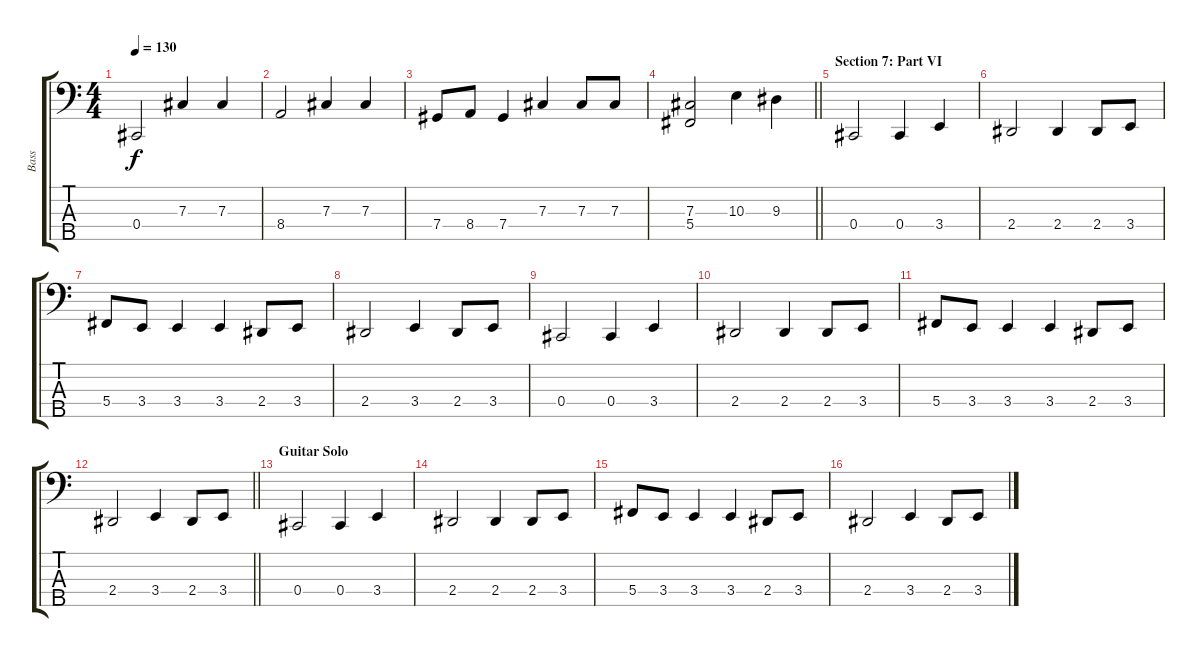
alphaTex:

\track ("Bass" "Bass") {instrument electricbasspick}
\staff {score tabs}
\tuning (E2 B1 Gb1 Db1 Ab0) {hide}
\ts (4 4)
\tempo 130
\clef f4
\ks c
0.4.2{dy f} 7.3.4 7.3.4 |
8.4.2 7.3.4 7.3.4 |
7.4.8 8.4.8 7.4.4 7.3.4 7.3.8 7.3.8 |
\barLineRight lightlight
(7.3 5.4).2 10.3.4 9.3.4 |
\section ("" "Section 7: Part VI")
0.4.2 0.4.4 3.4.4 |
2.4.2 2.4.4 2.4.8 3.4.8 |
5.4.8 3.4.8 3.4.4 3.4.4 2.4.8 3.4.8 |
2.4.2 3.4.4 2.4.8 3.4.8 |
0.4.2 0.4.4 3.4.4 |
2.4.2 2.4.4 2.4.8 3.4.8 |
5.4.8 3.4.8 3.4.4 3.4.4 2.4.8 3.4.8 |
\barLineRight lightlight
2.4.2 3.4.4 2.4.8 3.4.8 |
\section ("" "Guitar Solo")
0.4.2 0.4.4 3.4.4 |
2.4.2 2.4.4 2.4.8 3.4.8 |
5.4.8 3.4.8 3.4.4 3.4.4 2.4.8 3.4.8 |
2.4.2 3.4.4 2.4.8 3.4.8
